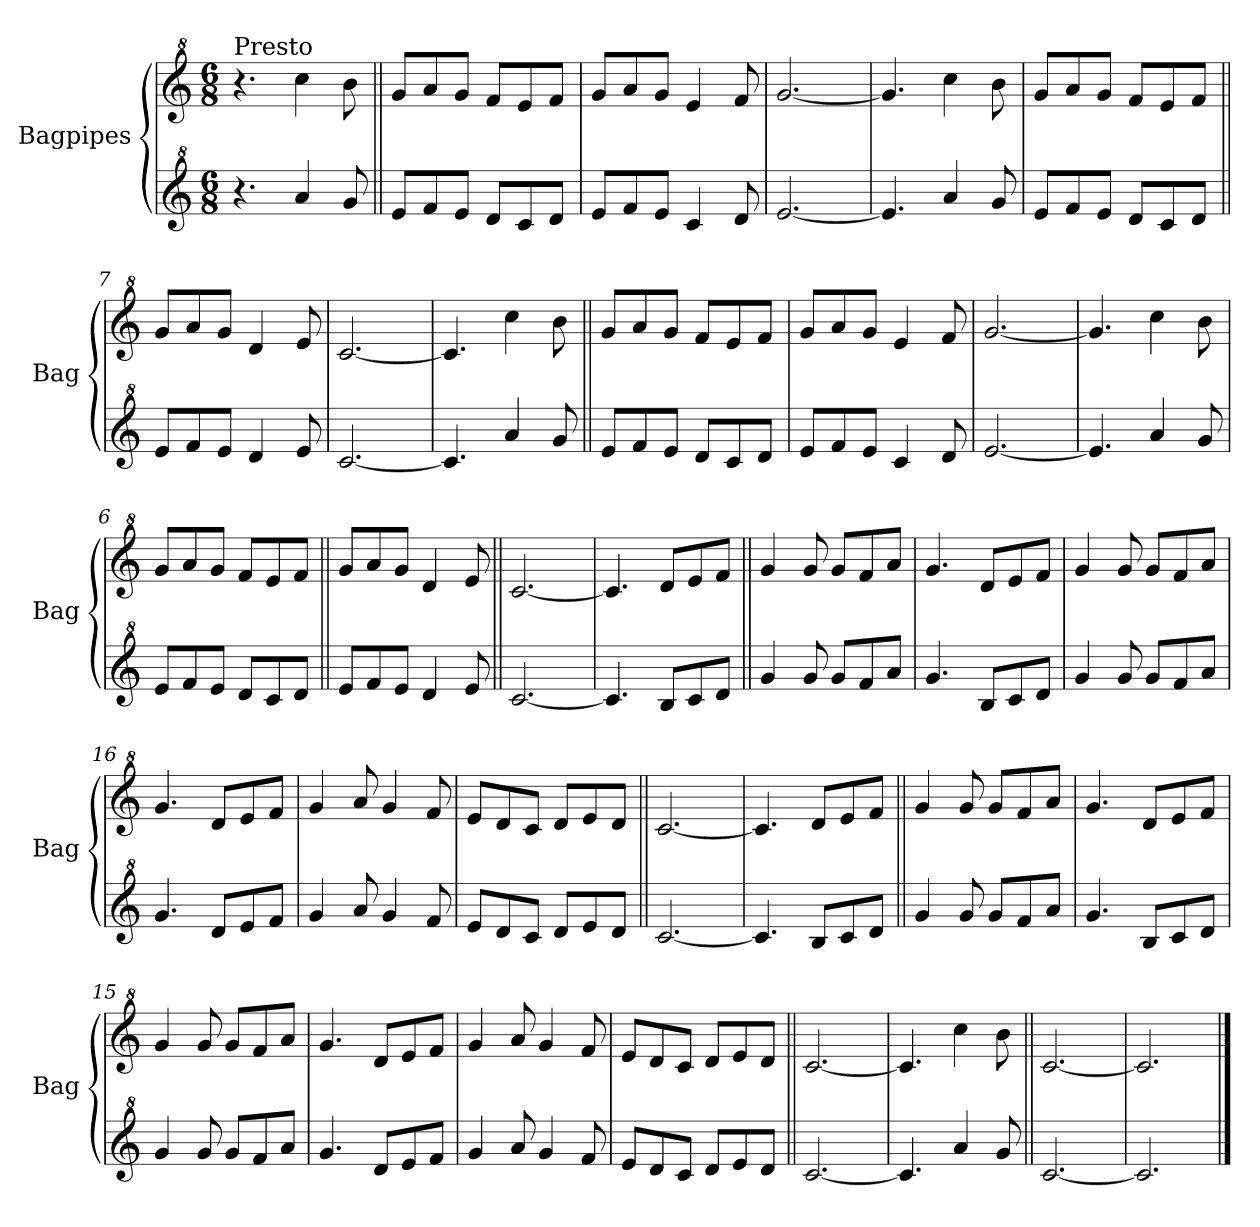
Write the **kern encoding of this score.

**kern	**kern
*part2	*part1
*staff2	*staff1
*I"Bagpipes	*I"Bagpipes
*I'Bag	*I'Bag
*clefG^2	*clefG^2
*k[]	*k[]
*C:	*C:
*M6/8	*M6/8
=1	=1
!	!LO:TX:a:t=Presto
4.r	4.r
4aa/	4ccc\
8gg/	8bb\
=2||	=2||
8ee/L	8gg/L
8ff/	8aa/
8ee/J	8gg/J
8dd/L	8ff/L
8cc/	8ee/
8dd/J	8ff/J
=3	=3
8ee/L	8gg/L
8ff/	8aa/
8ee/J	8gg/J
4cc/	4ee/
8dd/	8ff/
=4	=4
[2.ee/	[2.gg/
=5	=5
4.ee/]	4.gg/]
4aa/	4ccc\
8gg/	8bb\
=6	=6
8ee/L	8gg/L
8ff/	8aa/
8ee/J	8gg/J
8dd/L	8ff/L
8cc/	8ee/
8dd/J	8ff/J
=7||	=7||
8ee/L	8gg/L
8ff/	8aa/
8ee/J	8gg/J
4dd/	4dd/
8ee/	8ee/
=8	=8
[2.cc/	[2.cc/
=9	=9
4.cc/]	4.cc/]
4aa/	4ccc\
8gg/	8bb\
=2||	=2||
8ee/L	8gg/L
8ff/	8aa/
8ee/J	8gg/J
8dd/L	8ff/L
8cc/	8ee/
8dd/J	8ff/J
=3	=3
8ee/L	8gg/L
8ff/	8aa/
8ee/J	8gg/J
4cc/	4ee/
8dd/	8ff/
=4	=4
[2.ee/	[2.gg/
=5	=5
4.ee/]	4.gg/]
4aa/	4ccc\
8gg/	8bb\
=6	=6
8ee/L	8gg/L
8ff/	8aa/
8ee/J	8gg/J
8dd/L	8ff/L
8cc/	8ee/
8dd/J	8ff/J
!!LO:LB:g=z
=10||	=10||
8ee/L	8gg/L
8ff/	8aa/
8ee/J	8gg/J
4dd/	4dd/
8ee/	8ee/
=11||	=11||
[2.cc/	[2.cc/
=12	=12
4.cc/]	4.cc/]
8b/L	8dd/L
8cc/	8ee/
8dd/J	8ff/J
=13||	=13||
4gg/	4gg/
8gg/	8gg/
8gg/L	8gg/L
8ff/	8ff/
8aa/J	8aa/J
=14	=14
4.gg/	4.gg/
8b/L	8dd/L
8cc/	8ee/
8dd/J	8ff/J
=15	=15
4gg/	4gg/
8gg/	8gg/
8gg/L	8gg/L
8ff/	8ff/
8aa/J	8aa/J
=16	=16
4.gg/	4.gg/
8dd/L	8dd/L
8ee/	8ee/
8ff/J	8ff/J
=17	=17
4gg/	4gg/
8aa/	8aa/
4gg/	4gg/
8ff/	8ff/
=18	=18
8ee/L	8ee/L
8dd/	8dd/
8cc/J	8cc/J
8dd/L	8dd/L
8ee/	8ee/
8dd/J	8dd/J
!!LO:LB:g=z
=19||	=19||
[2.cc/	[2.cc/
=20	=20
4.cc/]	4.cc/]
8b/L	8dd/L
8cc/	8ee/
8dd/J	8ff/J
=13||	=13||
4gg/	4gg/
8gg/	8gg/
8gg/L	8gg/L
8ff/	8ff/
8aa/J	8aa/J
=14	=14
4.gg/	4.gg/
8b/L	8dd/L
8cc/	8ee/
8dd/J	8ff/J
=15	=15
4gg/	4gg/
8gg/	8gg/
8gg/L	8gg/L
8ff/	8ff/
8aa/J	8aa/J
=16	=16
4.gg/	4.gg/
8dd/L	8dd/L
8ee/	8ee/
8ff/J	8ff/J
=17	=17
4gg/	4gg/
8aa/	8aa/
4gg/	4gg/
8ff/	8ff/
=18	=18
8ee/L	8ee/L
8dd/	8dd/
8cc/J	8cc/J
8dd/L	8dd/L
8ee/	8ee/
8dd/J	8dd/J
=21||	=21||
[2.cc/	[2.cc/
=22	=22
4.cc/]	4.cc/]
4aa/	4ccc\
8gg/	8bb\
=23||	=23||
[2.cc/	[2.cc/
=24	=24
2.cc/]	2.cc/]
==	==
*-	*-
